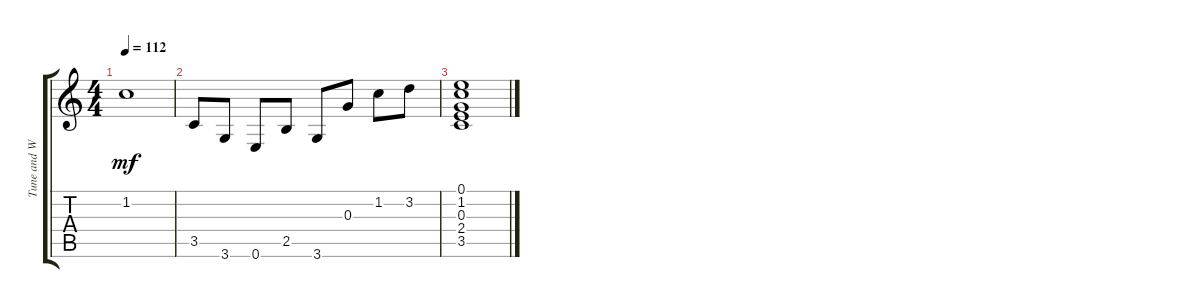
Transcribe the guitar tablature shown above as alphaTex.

\track ("Tune and Words" "Tune and W") {instrument electricguitarjazz}
\staff {score tabs}
\tuning (E4 B3 G3 D3 A2 E2) {hide}
\ts (4 4)
\tempo 112
\clef g2
\ks c
1.2.1{dy mf} |
3.5.8 3.6.8 0.6.8 2.5.8 3.6.8 0.3.8 1.2.8 3.2.8 |
(0.1 1.2 0.3 2.4 3.5).1
